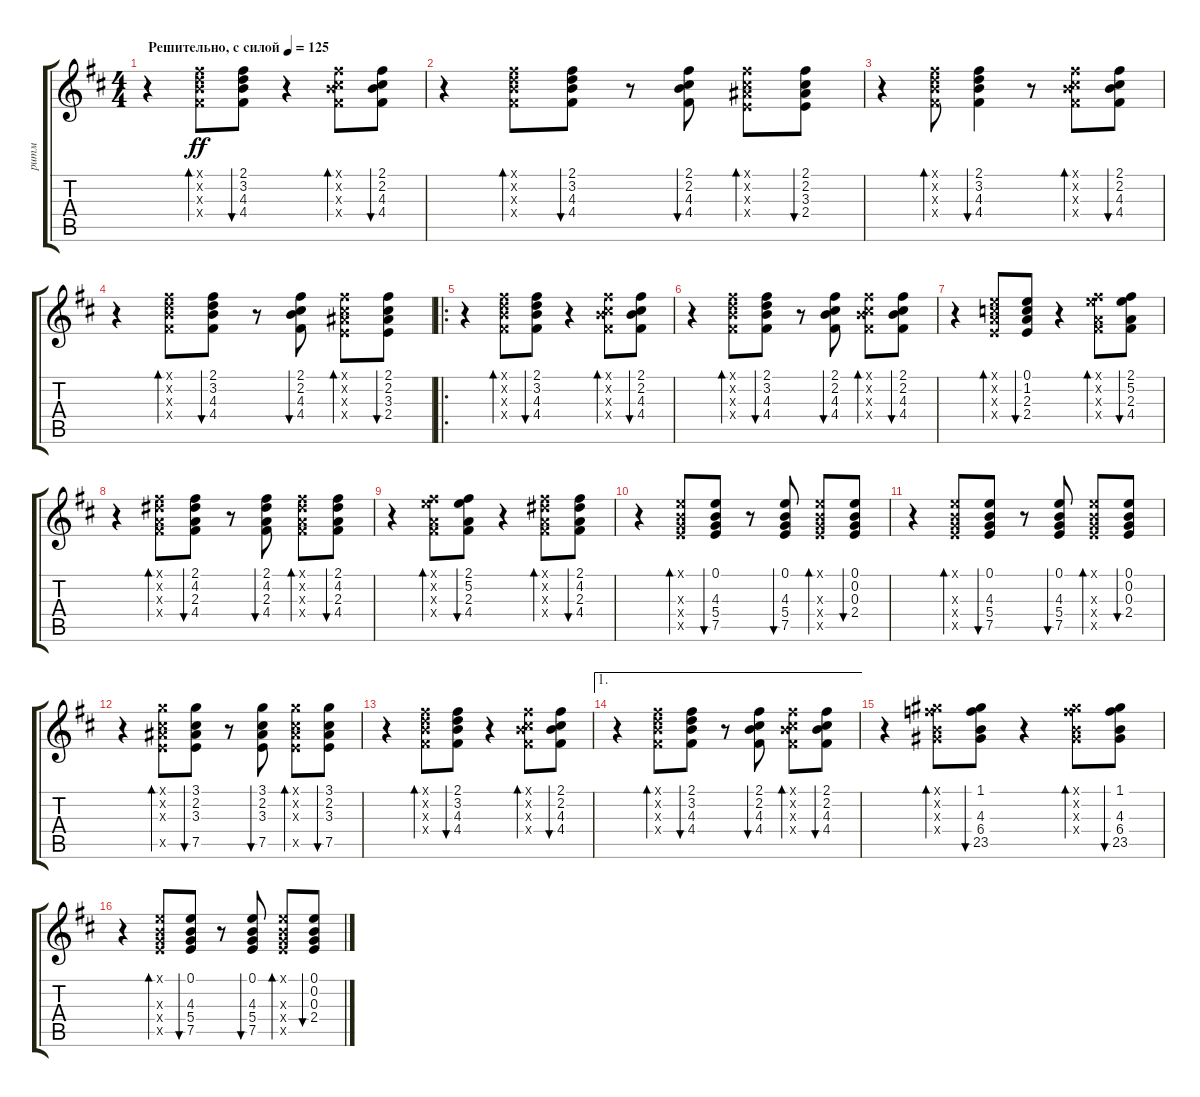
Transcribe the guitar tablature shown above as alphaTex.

\track ("ритм" "ритм") {instrument acousticguitarsteel}
\staff {score tabs}
\tuning (E4 B3 G3 D3 A2 E2) {hide}
\ts (4 4)
\tempo (125 "Решительно, с силой")
\clef g2
\ks bminor
r.4{dy ff instrument acousticguitarsteel} (2.1{x} 3.2{x} 4.3{x} 4.4{x}).8{bd 60} (2.1 3.2 4.3 4.4).8{bu 60} r.4 (2.1{x} 2.2{x} 4.3{x} 4.4{x}).8{bd 60} (2.1 2.2 4.3 4.4).8{bu 60} |
r.4 (2.1{x} 3.2{x} 4.3{x} 4.4{x}).8{bd 60} (2.1 3.2 4.3 4.4).8{bu 60} r.8 (2.1 2.2 4.3 4.4).8{bu 60} (2.1{x} 2.2{x} 3.3{x} 2.4{x}).8{bd 60} (2.1 2.2 3.3 2.4).8{bu 60} |
r.4 (2.1{x} 3.2{x} 4.3{x} 4.4{x}).8{bd 60} (2.1 3.2 4.3 4.4).4{bu 60} r.8 (2.1{x} 2.2{x} 4.3{x} 4.4{x}).8{bd 60} (2.1 2.2 4.3 4.4).8{bu 60} |
r.4 (2.1{x} 3.2{x} 4.3{x} 4.4{x}).8{bd 60} (2.1 3.2 4.3 4.4).8{bu 60} r.8 (2.1 2.2 4.3 4.4).8{bu 60} (2.1{x} 2.2{x} 3.3{x} 2.4{x}).8{bd 60} (2.1 2.2 3.3 2.4).8{bu 60} |
\ro
r.4 (2.1{x} 3.2{x} 4.3{x} 4.4{x}).8{bd 60} (2.1 3.2 4.3 4.4).8{bu 60} r.4 (2.1{x} 2.2{x} 4.3{x} 4.4{x}).8{bd 60} (2.1 2.2 4.3 4.4).8{bu 60} |
r.4 (2.1{x} 3.2{x} 4.3{x} 4.4{x}).8{bd 60} (2.1 3.2 4.3 4.4).8{bu 60} r.8 (2.1 2.2 4.3 4.4).8{bu 60} (2.1{x} 2.2{x} 4.3{x} 4.4{x}).8{bd 60} (2.1 2.2 4.3 4.4).8{bu 60} |
r.4 (0.1{x} 1.2{x} 2.3{x} 2.4{x}).8{bd 60} (0.1 1.2 2.3 2.4).8{bu 60} r.4 (2.1{x} 5.2{x} 2.3{x} 4.4{x}).8{bd 60} (2.1 5.2 2.3 4.4).8{bu 60} |
r.4 (2.1{x} 4.2{x} 2.3{x} 4.4{x}).8{bd 60} (2.1 4.2 2.3 4.4).8{bu 60} r.8 (2.1 4.2 2.3 4.4).8{bu 60} (2.1{x} 4.2{x} 2.3{x} 4.4{x}).8{bd 60} (2.1 4.2 2.3 4.4).8{bu 60} |
r.4 (2.1{x} 5.2{x} 2.3{x} 4.4{x}).8{bd 60} (2.1 5.2 2.3 4.4).8{bu 60} r.4 (2.1{x} 4.2{x} 2.3{x} 4.4{x}).8{bd 60} (2.1 4.2 2.3 4.4).8{bu 60} |
r.4 (0.1{x} 4.3{x} 5.4{x} 7.5{x}).8{bd 60} (0.1 4.3 5.4 7.5).8{bu 60} r.8 (0.1 4.3 5.4 7.5).8{bu 60} (0.1{x} 4.3{x} 5.4{x} 7.5{x}).8{bd 60} (0.1 0.2 0.3 2.4).8{bu 60} |
r.4 (0.1{x} 4.3{x} 5.4{x} 7.5{x}).8{bd 60} (0.1 4.3 5.4 7.5).8{bu 60} r.8 (0.1 4.3 5.4 7.5).8{bu 60} (0.1{x} 4.3{x} 5.4{x} 7.5{x}).8{bd 60} (0.1 0.2 0.3 2.4).8{bu 60} |
r.4 (3.1{x} 2.2{x} 3.3{x} 7.5{x}).8{bd 60} (3.1 2.2 3.3 7.5).8{bu 60} r.8 (3.1 2.2 3.3 7.5).8{bu 60} (3.1{x} 2.2{x} 3.3{x} 7.5{x}).8{bd 60} (3.1 2.2 3.3 7.5).8{bu 60} |
r.4 (2.1{x} 3.2{x} 4.3{x} 4.4{x}).8{bd 60} (2.1 3.2 4.3 4.4).8{bu 60} r.4 (2.1{x} 2.2{x} 4.3{x} 4.4{x}).8{bd 60} (2.1 2.2 4.3 4.4).8{bu 60} |
\ae 1
r.4 (2.1{x} 3.2{x} 4.3{x} 4.4{x}).8{bd 60} (2.1 3.2 4.3 4.4).8{bu 60} r.8 (2.1 2.2 4.3 4.4).8{bu 60} (2.1{x} 2.2{x} 4.3{x} 4.4{x}).8{bd 60} (2.1 2.2 4.3 4.4).8{bu 60} |
r.4 (4.1{x} 6.2{x} 4.3{x} 6.4{x}).8{bd 60} (1.1 4.3 6.4 23.5).8{bu 60} r.4 (4.1{x} 6.2{x} 4.3{x} 6.4{x}).8{bd 60} (1.1 4.3 6.4 23.5).8{bu 60} |
r.4 (0.1{x} 4.3{x} 5.4{x} 7.5{x}).8{bd 60} (0.1 4.3 5.4 7.5).8{bu 60} r.8 (0.1 4.3 5.4 7.5).8{bu 60} (0.1{x} 4.3{x} 5.4{x} 7.5{x}).8{bd 60} (0.1 0.2 0.3 2.4).8{bu 60}
